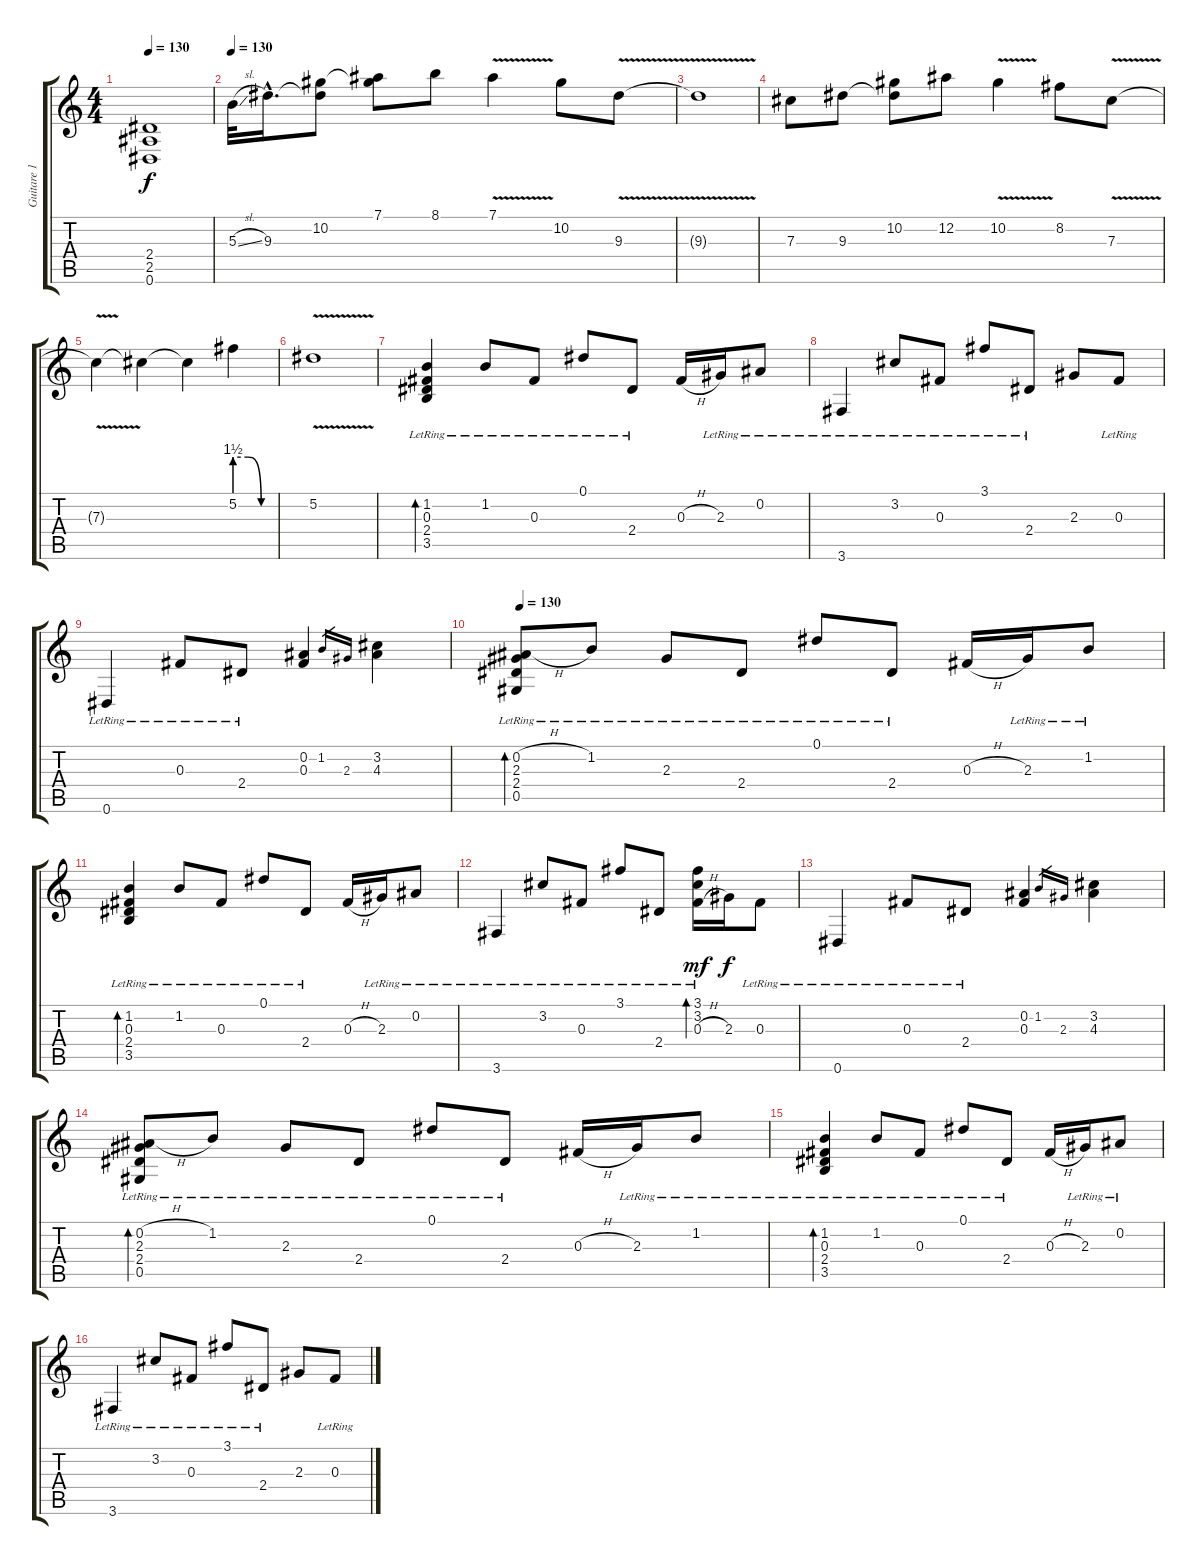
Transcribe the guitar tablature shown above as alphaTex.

\track ("Guitare 1" "Guitare 1") {instrument acousticguitarsteel}
\staff {score tabs}
\tuning (Eb4 Bb3 Gb3 Db3 Ab2 Eb2) {hide}
\ts (4 4)
\tempo 130
\clef g2
\ks c
(2.4 2.5 0.6).1{dy f} |
\tempo 130
5.3{sl}.32 9.3{hac}.16{d} (10.2 9.3{t}).8 (7.1 10.2{t}).8 8.1.8 7.1{v}.4 10.2.8 9.3{v}.8 |
9.3{t}.1 |
7.3.8 9.3.8 (10.2 9.3{t}).8 12.2.8 10.2{v}.4 8.2.8 7.3{v}.8 |
7.3{t}.4 7.3{t}.4 7.3{t}.4 5.2{be (custom 0 6 20 6 40 0 60 0)}.4 |
5.2{v}.1 |
(1.2{lr} 0.3{lr} 2.4{lr} 3.5{lr}).4{bd 120 volume 13 instrument acousticguitarsteel} 1.2{lr}.8 0.3{lr}.8 0.1{lr}.8 2.4{lr}.8 0.3{h}.16 2.3{lr}.16 0.2{lr}.8 |
3.6{lr}.4 3.2{lr}.8 0.3{lr}.8 3.1{lr}.8 2.4{lr}.8 2.3.8 0.3{lr}.8 |
0.6{lr}.4 0.3{lr}.8 2.4{lr}.8 (0.2 0.3).4 1.2.16{gr} 2.3.16{gr} (3.2 4.3).4 |
\tempo 130
(0.2{h} 2.3{lr} 2.4{lr} 0.5{lr}).8{bd 120} 1.2{lr}.8 2.3{lr}.8 2.4{lr}.8 0.1{lr}.8 2.4{lr}.8 0.3{h}.16 2.3{lr}.16 1.2{lr}.8 |
(1.2{lr} 0.3{lr} 2.4{lr} 3.5{lr}).4{bd 120} 1.2{lr}.8 0.3{lr}.8 0.1{lr}.8 2.4{lr}.8 0.3{h}.16 2.3{lr}.16 0.2{lr}.8 |
3.6{lr}.4 3.2{lr}.8 0.3{lr}.8 3.1{lr}.8 2.4{lr}.8 (3.1{lr} 3.2{lr} 0.3{h}).16{bd 60 dy mf} 2.3.16{dy f} 0.3{lr}.8 |
0.6{lr}.4 0.3{lr}.8 2.4{lr}.8 (0.2 0.3).4 1.2.16{gr} 2.3.16{gr} (3.2 4.3).4 |
(0.2{h} 2.3{lr} 2.4{lr} 0.5{lr}).8{bd 120} 1.2{lr}.8 2.3{lr}.8 2.4{lr}.8 0.1{lr}.8 2.4{lr}.8 0.3{h}.16 2.3{lr}.16 1.2{lr}.8 |
(1.2{lr} 0.3{lr} 2.4{lr} 3.5{lr}).4{bd 120} 1.2{lr}.8 0.3{lr}.8 0.1{lr}.8 2.4{lr}.8 0.3{h}.16 2.3{lr}.16 0.2{lr}.8 |
3.6{lr}.4 3.2{lr}.8 0.3{lr}.8 3.1{lr}.8 2.4{lr}.8 2.3.8 0.3{lr}.8
